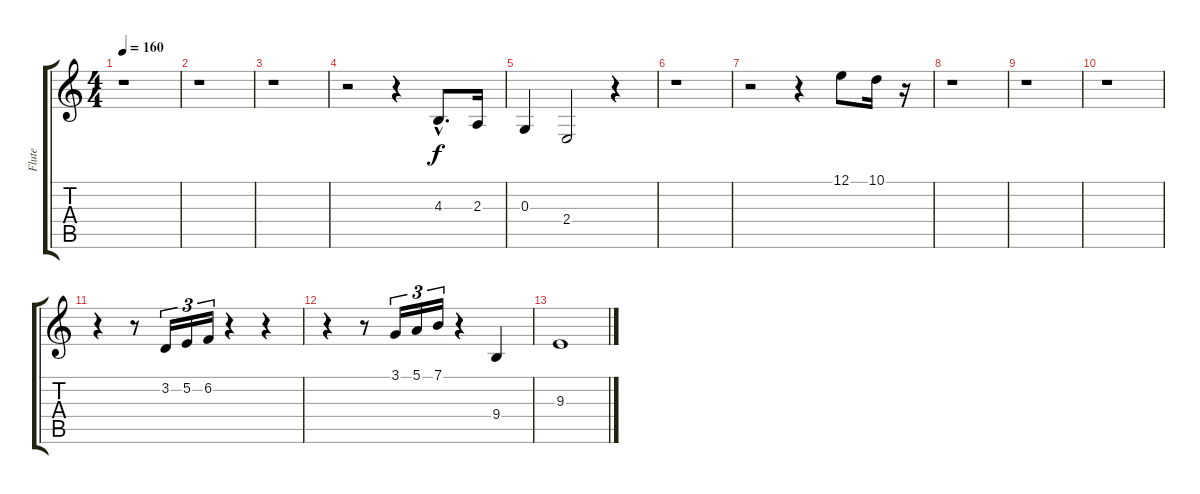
\track ("Flute" "Flute") {instrument flute}
\staff {score tabs}
\tuning (E4 B3 G3 D3 A2 E2) {hide}
\ts (4 4)
\tempo 160
\clef g2
\ks c
r.1{dy f} |
r.1 |
r.1 |
r.2 r.4 4.3{hac}.8{d} 2.3.16 |
0.3.4 2.4.2 r.4 |
r.1 |
r.2 r.4 12.1.8 10.1.16 r.16 |
r.1 |
r.1 |
r.1 |
r.4 r.8 3.2.16{tu (3 2)} 5.2.16{tu (3 2)} 6.2.16{tu (3 2)} r.4 r.4 |
r.4 r.8 3.1.16{tu (3 2)} 5.1.16{tu (3 2)} 7.1.16{tu (3 2)} r.4 9.4.4 |
9.3.1
